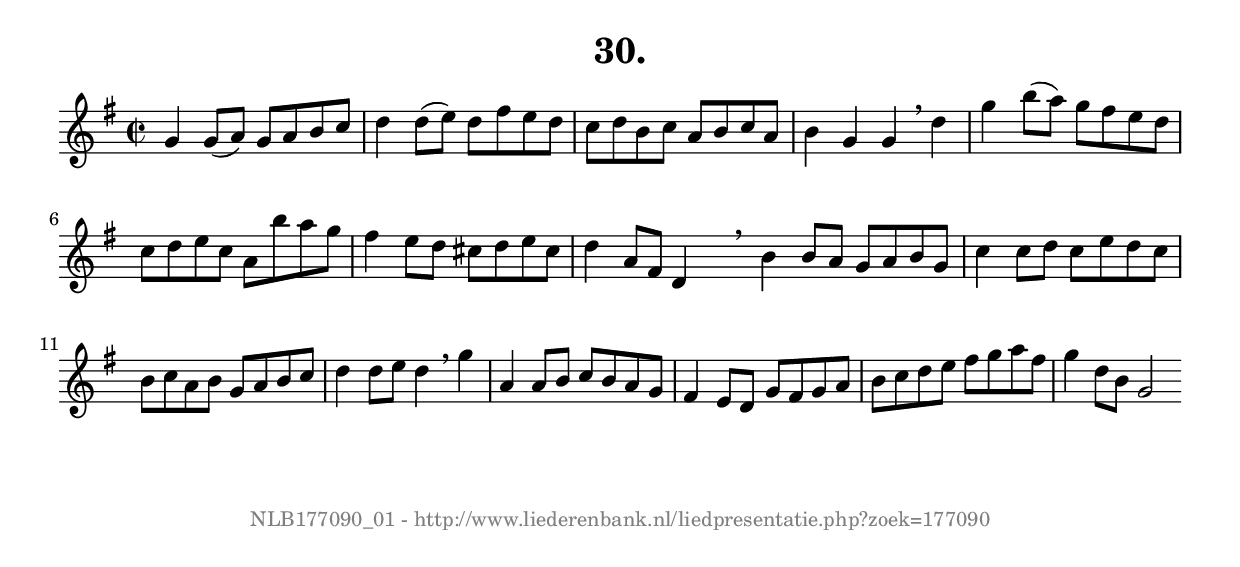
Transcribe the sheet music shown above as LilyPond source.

%
% produced by wce2krn 1.64 (7 June 2014)
%
\version"2.16"
#(append! paper-alist '(("long" . (cons (* 210 mm) (* 2000 mm)))))
#(set-default-paper-size "long")
sb = {\breathe}
mBreak = {\breathe }
bBreak = {\breathe }
x = {\once\override NoteHead #'style = #'cross }
gl=\glissando
itime={\override Staff.TimeSignature #'stencil = ##f }
ficta = {\once\set suggestAccidentals = ##t}
fine = {\once\override Score.RehearsalMark #'self-alignment-X = #1 \mark \markup {\italic{Fine}}}
dc = {\once\override Score.RehearsalMark #'self-alignment-X = #1 \mark \markup {\italic{D.C.}}}
dcf = {\once\override Score.RehearsalMark #'self-alignment-X = #1 \mark \markup {\italic{D.C. al Fine}}}
dcc = {\once\override Score.RehearsalMark #'self-alignment-X = #1 \mark \markup {\italic{D.C. al Coda}}}
ds = {\once\override Score.RehearsalMark #'self-alignment-X = #1 \mark \markup {\italic{D.S.}}}
dsf = {\once\override Score.RehearsalMark #'self-alignment-X = #1 \mark \markup {\italic{D.S. al Fine}}}
dsc = {\once\override Score.RehearsalMark #'self-alignment-X = #1 \mark \markup {\italic{D.S. al Coda}}}
pv = {\set Score.repeatCommands = #'((volta "1"))}
sv = {\set Score.repeatCommands = #'((volta "2"))}
tv = {\set Score.repeatCommands = #'((volta "3"))}
qv = {\set Score.repeatCommands = #'((volta "4"))}
xv = {\set Score.repeatCommands = #'((volta #f))}
\header{ tagline = ""
title = "30."
}
\score {{
\key g \major
\relative g'
{
\set melismaBusyProperties = #'()
\time 2/2
\tempo 4=120
\override Score.MetronomeMark #'transparent = ##t
\override Score.RehearsalMark #'break-visibility = #(vector #t #t #f)
g4 g8( a) g a b c d4 d8( e) d fis e d c d b c a b c a b4 g g \sb d' g b8( a) g fis e d c d e c a b' a g fis4 e8 d cis d e cis d4 a8 fis d4 s4 \bar ":|:" \bBreak
b'4 b8 a g a b g c4 c8 d c e d c b c a b g a b c d4 d8 e d4 \sb g a, a8 b c b a g fis4 e8 d g fis g a b c d e fis g a fis g4 d8 b g2 \bar ":|"
 }}
 \midi { }
 \layout {
            indent = 0.0\cm
}
}
\markup { \vspace #0 } \markup { \with-color #grey \fill-line { \center-column { \smaller "NLB177090_01 - http://www.liederenbank.nl/liedpresentatie.php?zoek=177090" } } }
